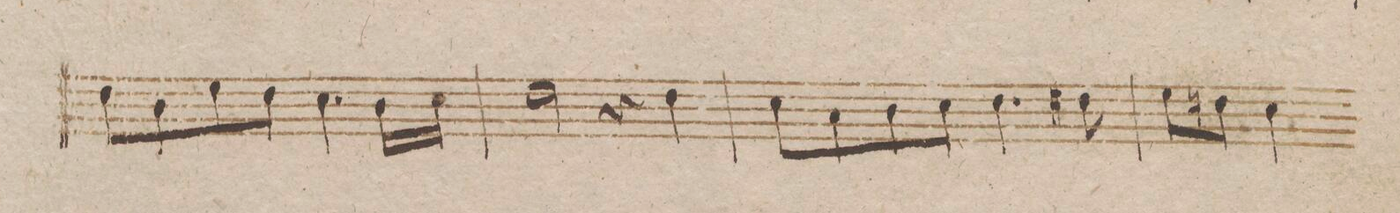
**kern	**dynam
*I"Violoncello et Baſso.	*
*clefF4	*
*k[b-]	*
*met(c)	*
*M4/4	*
8F\L	.
8D\	.
8G\	.
8F\J	.
4.E\	.
16D\LL	.
16E\JJ	.
=231	=231
2F\	.
4r	.
4F\	.
=232	=232
8E\L	.
8C\	.
8D\	.
8E\J	.
4.F\	.
8F#X\	.
=233	=233
8G\L	.
8Fn\J	.
4E\	.
*-	*-
